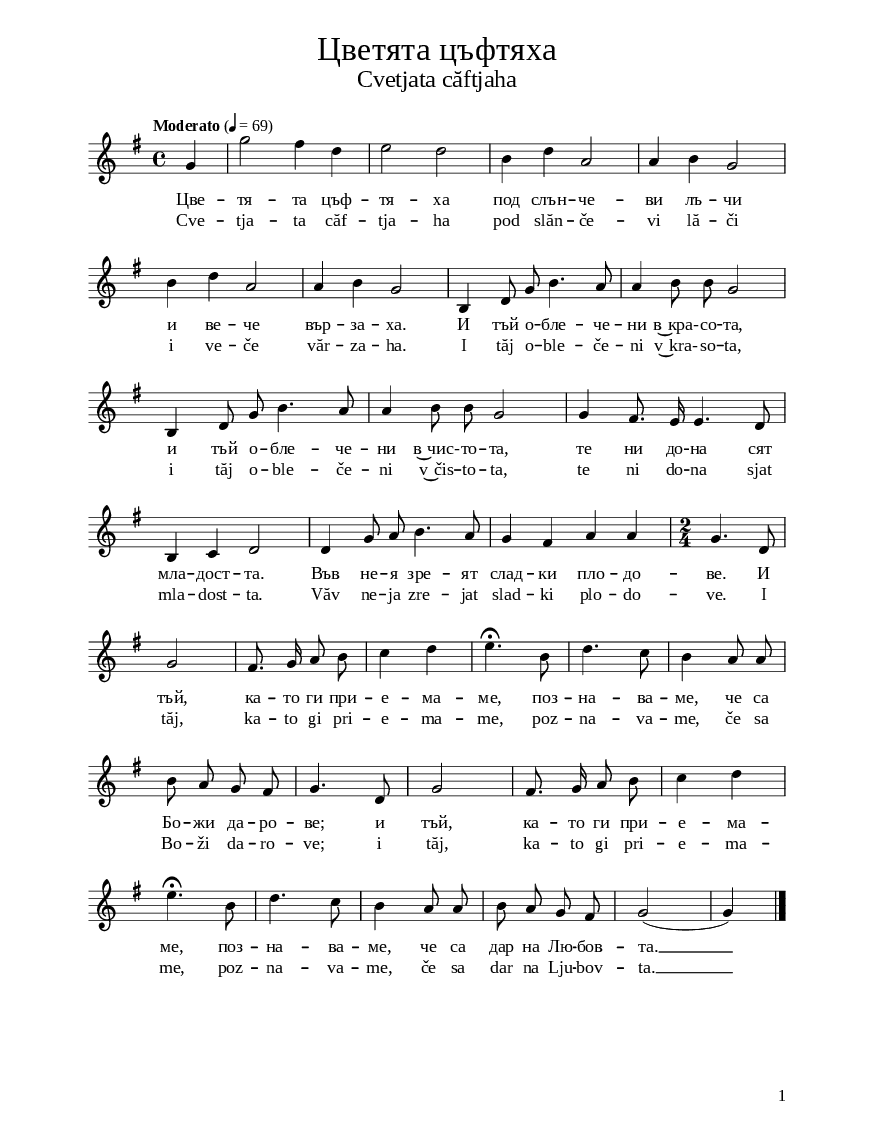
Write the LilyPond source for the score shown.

\version "2.24.2"

% include paper part and global functions
\include "include/globals.ily"

\bookpart {
  \label #'ref113
  \tocItem \markup "Цветята цъфтяха – Cvetjata căftjaha"
  \include "include/bookpart-paper.ily"
  \score {
    \include "include/score-layout.ily"


    \new Voice \absolute {
      \clef treble
      \key g \major
      \time 4/4
      \tempoFunc "Moderato" 4 "69"
      \autoBeamOff

      \partial 4

      g'4 | g''2 fis''4 d''4 |e''2 d''2 | b'4  d''4 a'2| a'4 b'4 g'2 | \break

      b'4 d''4 a'2 | a'4 b'4 g'2| b4 d'8 g'8 b'4. a'8 | a'4 b'8 b'8 g'2 | \break

      b4 d'8 g'8 b'4. a'8 | a'4 b'8 b'8 g'2 | g'4 fis'8. e'16 e'4. d'8 | \break

      b4 c'4 d'2 | d'4 g'8 a'8 b'4. a'8 | g'4 fis'4 a'4 a'4 |  \time 2/4 g'4. d'8 | \break

      g'2 | fis'8. g'16 a'8 b'8 | c''4 d''4 | e''4.\fermata b'8 | d''4. c''8 | b'4 a'8 a'8 | \break

      b'8 a'8 g'8 fis'8 | g'4. d'8 | g'2 | fis'8. g'16 a'8 b'8 | c''4 d''4 | \break

      e''4.\fermata b'8 | d''4. c''8 | b'4 a'8 a'8 | b'8 a'8 g'8 fis'8 | g'2 ( | g'4 ) \bar "|."
    }

    \addlyrics {
      Цве -- тя -- та цъф -- тя -- ха под слън -- че -- ви лъ -- чи

      и ве -- че вър -- за -- ха. И тъй о -- бле -- че -- ни "в~кра-" -- со -- та,

      и тъй о -- бле -- че -- ни "в~чис-" -- то -- та, те ни до -- на сят

      мла -- дост -- та. Във не -- я зре -- ят слад -- ки пло -- до -- ве. И

      тъй, ка -- то ги при -- е -- ма -- ме, поз -- на -- ва -- ме, че са

      Бо -- жи да -- ро -- ве;  и

      тъй, ка -- то ги при -- е -- ма -- ме, поз -- на -- ва -- ме, че са дар на Лю -- бов -- та. __
    }
      \addlyrics {
      Cve -- tja -- ta căf -- tja -- ha pod slăn -- če -- vi lă -- či

      i ve -- če văr -- za -- ha. I tăj o -- ble -- če -- ni "v~kra-" -- so -- ta,

      i tăj o -- ble -- če -- ni v~čis -- to -- ta, te ni do -- na sjat

      mla -- dost -- ta. Văv ne -- ja zre -- jat slad -- ki plo -- do -- ve. I

      tăj, ka -- to gi pri -- e -- ma -- me, poz -- na -- va -- me, če sa

      Bo -- ži da -- ro -- ve;  i

      tăj, ka -- to gi pri -- e -- ma -- me, poz -- na -- va -- me, če sa dar na Lju -- bov -- ta. __
    }
      \header {
        title = \titleFunc "Цветята цъфтяха" "Cvetjata căftjaha"
      }

      \midi{}

    } % score
    %\markup \dc-two "D.C.""con repitione"




    %

    % include foreign translation(s) of the song

    \pageBreak
    \version "2.24.3"

\markup \fill-line { \fontsize #deTitleFontSize "Die Blumen erblühten" }
\markup \null
\markup \null
\markup \abs-fontsize #10 {
 
  \override #`(baseline-skip . ,deCoupletBaselineSkip)

  \column { 

  \line { " "Die Blumen erblühten unter den Strahlen der Sonne, und schon trugen sie Früchte. }

  \line { " "Und so, gekleidet in Schönheitund, und so, gekleidet in Reinheit,}

  \line { " "bringen sie uns die Jugend. In ihr reifen süße Früchte.}

  \line { " "Und so, wenn wir sie empfangen, erkennen wir, dass sie Gaben Gottes sind;}

  \line { " "und so, wenn wir sie empfangen, erkennen wir, dass sie eine Gabe der Liebe sind!}

    }


}


  } % bookpart
